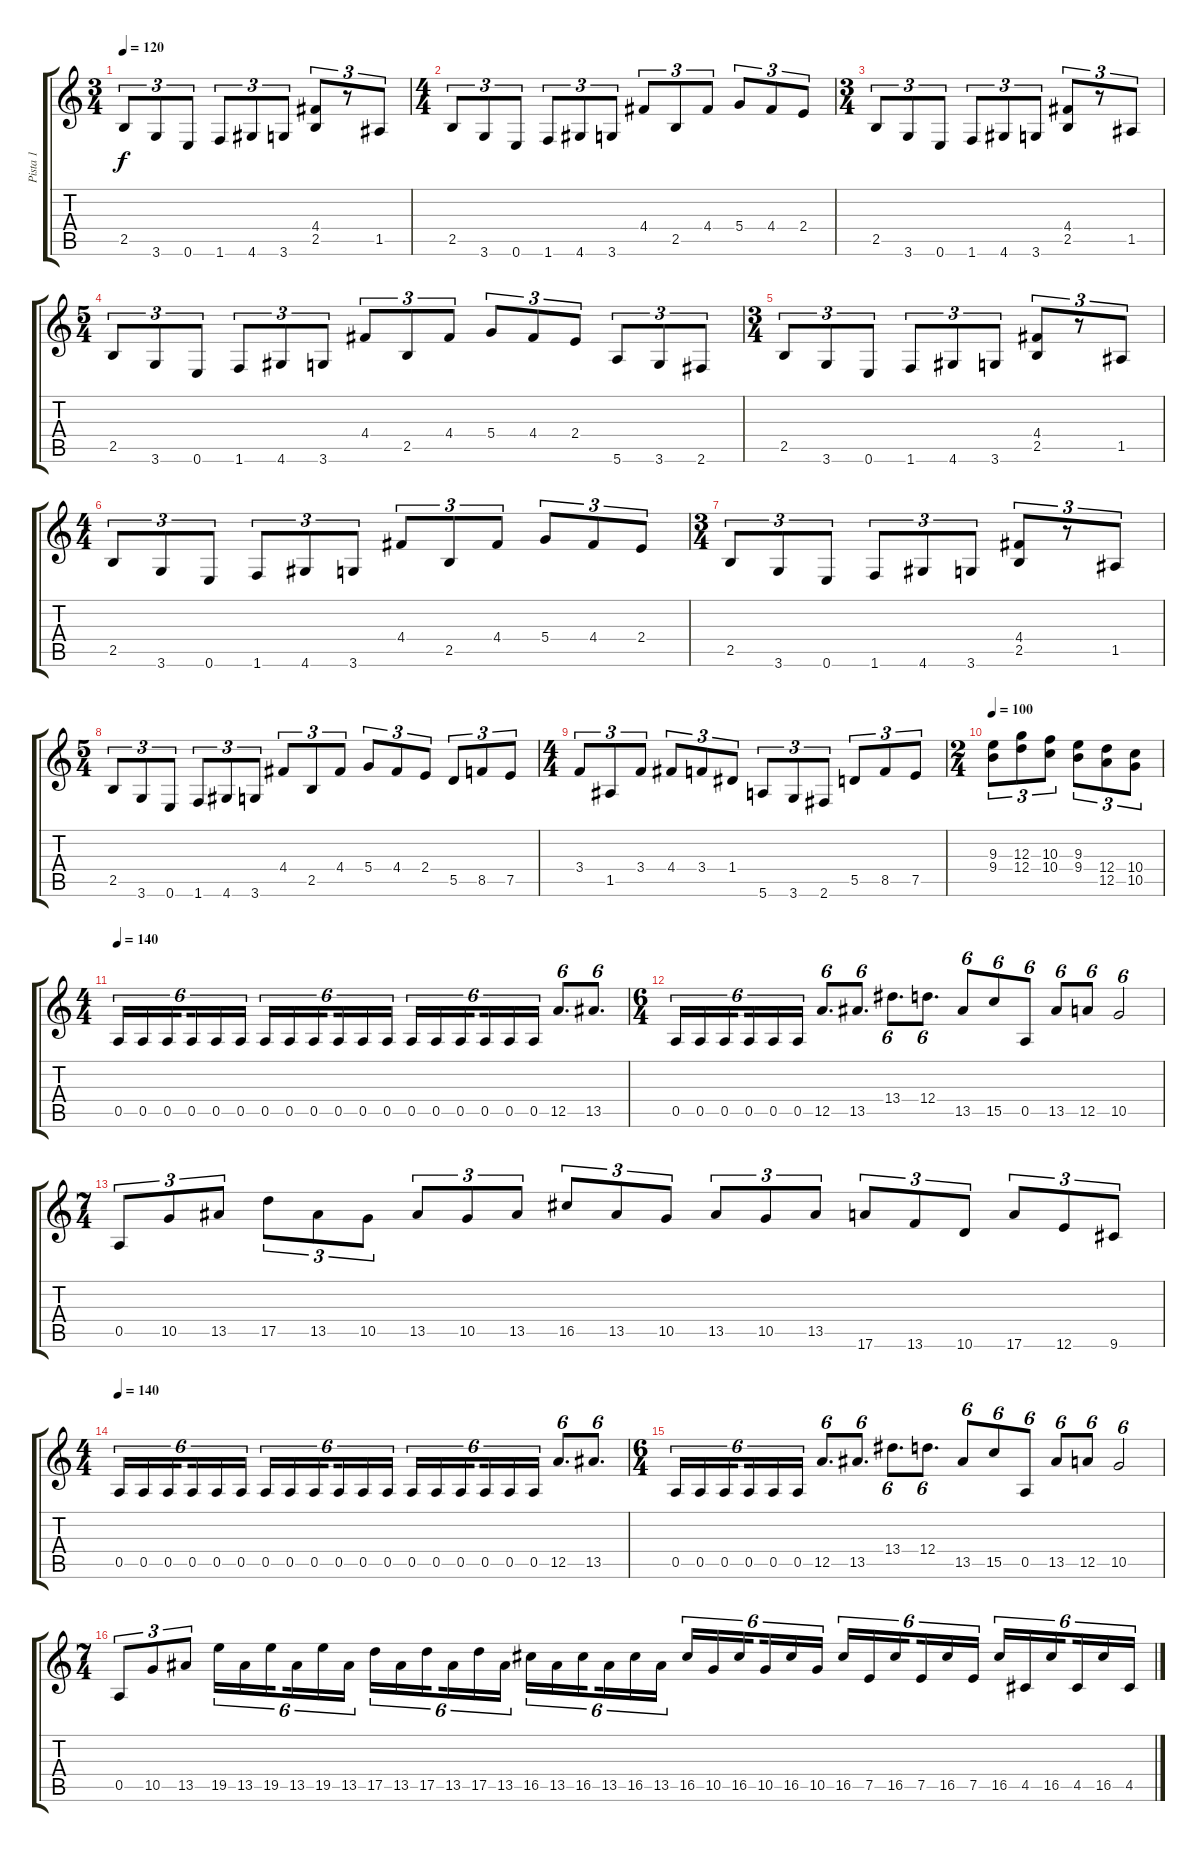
\track ("Pista 1" "Pista 1") {instrument acousticguitarsteel}
\staff {score tabs}
\tuning (E4 B3 G3 D3 A2 E2) {hide}
\ts (3 4)
\tempo 120
\clef g2
\ks c
2.5.8{tu (3 2) dy f instrument acousticguitarsteel} 3.6.8{tu (3 2)} 0.6.8{tu (3 2)} 1.6.8{tu (3 2)} 4.6.8{tu (3 2)} 3.6.8{tu (3 2)} (4.4 2.5).8{tu (3 2)} r.8{tu (3 2)} 1.5.8{tu (3 2)} |
\ts (4 4)
2.5.8{tu (3 2)} 3.6.8{tu (3 2)} 0.6.8{tu (3 2)} 1.6.8{tu (3 2)} 4.6.8{tu (3 2)} 3.6.8{tu (3 2)} 4.4.8{tu (3 2)} 2.5.8{tu (3 2)} 4.4.8{tu (3 2)} 5.4.8{tu (3 2)} 4.4.8{tu (3 2)} 2.4.8{tu (3 2)} |
\ts (3 4)
2.5.8{tu (3 2)} 3.6.8{tu (3 2)} 0.6.8{tu (3 2)} 1.6.8{tu (3 2)} 4.6.8{tu (3 2)} 3.6.8{tu (3 2)} (4.4 2.5).8{tu (3 2)} r.8{tu (3 2)} 1.5.8{tu (3 2)} |
\ts (5 4)
2.5.8{tu (3 2)} 3.6.8{tu (3 2)} 0.6.8{tu (3 2)} 1.6.8{tu (3 2)} 4.6.8{tu (3 2)} 3.6.8{tu (3 2)} 4.4.8{tu (3 2)} 2.5.8{tu (3 2)} 4.4.8{tu (3 2)} 5.4.8{tu (3 2)} 4.4.8{tu (3 2)} 2.4.8{tu (3 2)} 5.6.8{tu (3 2)} 3.6.8{tu (3 2)} 2.6.8{tu (3 2)} |
\ts (3 4)
2.5.8{tu (3 2)} 3.6.8{tu (3 2)} 0.6.8{tu (3 2)} 1.6.8{tu (3 2)} 4.6.8{tu (3 2)} 3.6.8{tu (3 2)} (4.4 2.5).8{tu (3 2)} r.8{tu (3 2)} 1.5.8{tu (3 2)} |
\ts (4 4)
2.5.8{tu (3 2)} 3.6.8{tu (3 2)} 0.6.8{tu (3 2)} 1.6.8{tu (3 2)} 4.6.8{tu (3 2)} 3.6.8{tu (3 2)} 4.4.8{tu (3 2)} 2.5.8{tu (3 2)} 4.4.8{tu (3 2)} 5.4.8{tu (3 2)} 4.4.8{tu (3 2)} 2.4.8{tu (3 2)} |
\ts (3 4)
2.5.8{tu (3 2)} 3.6.8{tu (3 2)} 0.6.8{tu (3 2)} 1.6.8{tu (3 2)} 4.6.8{tu (3 2)} 3.6.8{tu (3 2)} (4.4 2.5).8{tu (3 2)} r.8{tu (3 2)} 1.5.8{tu (3 2)} |
\ts (5 4)
2.5.8{tu (3 2)} 3.6.8{tu (3 2)} 0.6.8{tu (3 2)} 1.6.8{tu (3 2)} 4.6.8{tu (3 2)} 3.6.8{tu (3 2)} 4.4.8{tu (3 2)} 2.5.8{tu (3 2)} 4.4.8{tu (3 2)} 5.4.8{tu (3 2)} 4.4.8{tu (3 2)} 2.4.8{tu (3 2)} 5.5.8{tu (3 2)} 8.5.8{tu (3 2)} 7.5.8{tu (3 2)} |
\ts (4 4)
3.4.8{tu (3 2)} 1.5.8{tu (3 2)} 3.4.8{tu (3 2)} 4.4.8{tu (3 2)} 3.4.8{tu (3 2)} 1.4.8{tu (3 2)} 5.6.8{tu (3 2)} 3.6.8{tu (3 2)} 2.6.8{tu (3 2)} 5.5.8{tu (3 2)} 8.5.8{tu (3 2)} 7.5.8{tu (3 2)} |
\ts (2 4)
\tempo 100
(9.3 9.4).8{tu (3 2)} (12.3 12.4).8{tu (3 2)} (10.3 10.4).8{tu (3 2)} (9.3 9.4).8{tu (3 2)} (12.4 12.5).8{tu (3 2)} (10.4 10.5).8{tu (3 2)} |
\ts (4 4)
\tempo 140
0.5.16{tu (6 4)} 0.5.16{tu (6 4)} 0.5.16{tu (6 4) beam splitsecondary} 0.5.16{tu (6 4)} 0.5.16{tu (6 4)} 0.5.16{tu (6 4)} 0.5.16{tu (6 4)} 0.5.16{tu (6 4)} 0.5.16{tu (6 4) beam splitsecondary} 0.5.16{tu (6 4)} 0.5.16{tu (6 4)} 0.5.16{tu (6 4)} 0.5.16{tu (6 4)} 0.5.16{tu (6 4)} 0.5.16{tu (6 4) beam splitsecondary} 0.5.16{tu (6 4)} 0.5.16{tu (6 4)} 0.5.16{tu (6 4)} 12.5.8{d tu (6 4)} 13.5.8{d tu (6 4)} |
\ts (6 4)
0.5.16{tu (6 4)} 0.5.16{tu (6 4)} 0.5.16{tu (6 4) beam splitsecondary} 0.5.16{tu (6 4)} 0.5.16{tu (6 4)} 0.5.16{tu (6 4)} 12.5.8{d tu (6 4)} 13.5.8{d tu (6 4)} 13.4.8{d tu (6 4)} 12.4.8{d tu (6 4)} 13.5.8{tu (6 4)} 15.5.8{tu (6 4)} 0.5.8{tu (6 4)} 13.5.8{tu (6 4)} 12.5.8{tu (6 4)} 10.5.2{tu (6 4)} |
\ts (7 4)
0.5.8{tu (3 2)} 10.5.8{tu (3 2)} 13.5.8{tu (3 2)} 17.5.8{tu (3 2)} 13.5.8{tu (3 2)} 10.5.8{tu (3 2)} 13.5.8{tu (3 2)} 10.5.8{tu (3 2)} 13.5.8{tu (3 2)} 16.5.8{tu (3 2)} 13.5.8{tu (3 2)} 10.5.8{tu (3 2)} 13.5.8{tu (3 2)} 10.5.8{tu (3 2)} 13.5.8{tu (3 2)} 17.6.8{tu (3 2)} 13.6.8{tu (3 2)} 10.6.8{tu (3 2)} 17.6.8{tu (3 2)} 12.6.8{tu (3 2)} 9.6.8{tu (3 2)} |
\ts (4 4)
\tempo 140
0.5.16{tu (6 4)} 0.5.16{tu (6 4)} 0.5.16{tu (6 4) beam splitsecondary} 0.5.16{tu (6 4)} 0.5.16{tu (6 4)} 0.5.16{tu (6 4)} 0.5.16{tu (6 4)} 0.5.16{tu (6 4)} 0.5.16{tu (6 4) beam splitsecondary} 0.5.16{tu (6 4)} 0.5.16{tu (6 4)} 0.5.16{tu (6 4)} 0.5.16{tu (6 4)} 0.5.16{tu (6 4)} 0.5.16{tu (6 4) beam splitsecondary} 0.5.16{tu (6 4)} 0.5.16{tu (6 4)} 0.5.16{tu (6 4)} 12.5.8{d tu (6 4)} 13.5.8{d tu (6 4)} |
\ts (6 4)
0.5.16{tu (6 4)} 0.5.16{tu (6 4)} 0.5.16{tu (6 4) beam splitsecondary} 0.5.16{tu (6 4)} 0.5.16{tu (6 4)} 0.5.16{tu (6 4)} 12.5.8{d tu (6 4)} 13.5.8{d tu (6 4)} 13.4.8{d tu (6 4)} 12.4.8{d tu (6 4)} 13.5.8{tu (6 4)} 15.5.8{tu (6 4)} 0.5.8{tu (6 4)} 13.5.8{tu (6 4)} 12.5.8{tu (6 4)} 10.5.2{tu (6 4)} |
\ts (7 4)
0.5.8{tu (3 2)} 10.5.8{tu (3 2)} 13.5.8{tu (3 2)} 19.5.16{tu (6 4)} 13.5.16{tu (6 4)} 19.5.16{tu (6 4) beam splitsecondary} 13.5.16{tu (6 4)} 19.5.16{tu (6 4)} 13.5.16{tu (6 4)} 17.5.16{tu (6 4)} 13.5.16{tu (6 4)} 17.5.16{tu (6 4) beam splitsecondary} 13.5.16{tu (6 4)} 17.5.16{tu (6 4)} 13.5.16{tu (6 4)} 16.5.16{tu (6 4)} 13.5.16{tu (6 4)} 16.5.16{tu (6 4) beam splitsecondary} 13.5.16{tu (6 4)} 16.5.16{tu (6 4)} 13.5.16{tu (6 4)} 16.5.16{tu (6 4)} 10.5.16{tu (6 4)} 16.5.16{tu (6 4) beam splitsecondary} 10.5.16{tu (6 4)} 16.5.16{tu (6 4)} 10.5.16{tu (6 4)} 16.5.16{tu (6 4)} 7.5.16{tu (6 4)} 16.5.16{tu (6 4) beam splitsecondary} 7.5.16{tu (6 4)} 16.5.16{tu (6 4)} 7.5.16{tu (6 4)} 16.5.16{tu (6 4)} 4.5.16{tu (6 4)} 16.5.16{tu (6 4) beam splitsecondary} 4.5.16{tu (6 4)} 16.5.16{tu (6 4)} 4.5.16{tu (6 4)}
